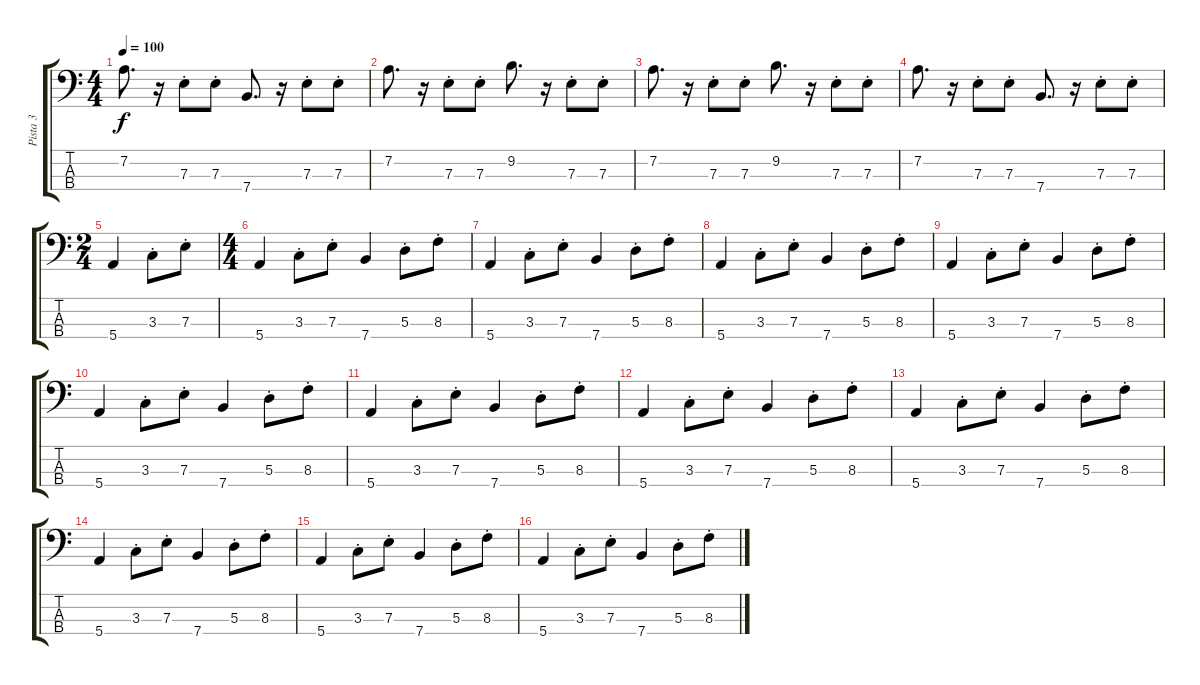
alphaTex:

\track ("Pista 3" "Pista 3") {instrument electricbassfinger}
\staff {score tabs}
\tuning (G2 D2 A1 E1) {hide}
\ts (4 4)
\tempo 100
\clef f4
\ks c
7.2.8{d dy f} r.16 7.3{st}.8 7.3{st}.8 7.4.8{d} r.16 7.3{st}.8 7.3{st}.8 |
7.2.8{d} r.16 7.3{st}.8 7.3{st}.8 9.2.8{d} r.16 7.3{st}.8 7.3{st}.8 |
7.2.8{d} r.16 7.3{st}.8 7.3{st}.8 9.2.8{d} r.16 7.3{st}.8 7.3{st}.8 |
7.2.8{d} r.16 7.3{st}.8 7.3{st}.8 7.4.8{d} r.16 7.3{st}.8 7.3{st}.8 |
\ts (2 4)
5.4.4 3.3{st}.8 7.3{st}.8 |
\ts (4 4)
5.4.4 3.3{st}.8 7.3{st}.8 7.4.4 5.3{st}.8 8.3{st}.8 |
5.4.4 3.3{st}.8 7.3{st}.8 7.4.4 5.3{st}.8 8.3{st}.8 |
5.4.4 3.3{st}.8 7.3{st}.8 7.4.4 5.3{st}.8 8.3{st}.8 |
5.4.4 3.3{st}.8 7.3{st}.8 7.4.4 5.3{st}.8 8.3{st}.8 |
5.4.4 3.3{st}.8 7.3{st}.8 7.4.4 5.3{st}.8 8.3{st}.8 |
5.4.4 3.3{st}.8 7.3{st}.8 7.4.4 5.3{st}.8 8.3{st}.8 |
5.4.4 3.3{st}.8 7.3{st}.8 7.4.4 5.3{st}.8 8.3{st}.8 |
5.4.4 3.3{st}.8 7.3{st}.8 7.4.4 5.3{st}.8 8.3{st}.8 |
5.4.4 3.3{st}.8 7.3{st}.8 7.4.4 5.3{st}.8 8.3{st}.8 |
5.4.4 3.3{st}.8 7.3{st}.8 7.4.4 5.3{st}.8 8.3{st}.8 |
5.4.4 3.3{st}.8 7.3{st}.8 7.4.4 5.3{st}.8 8.3{st}.8
